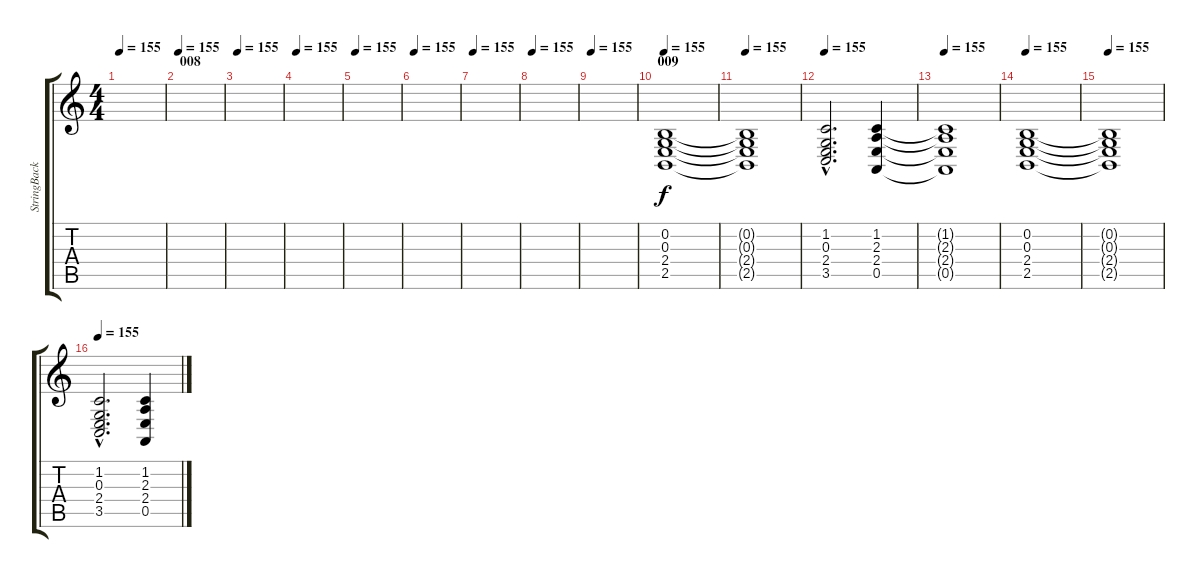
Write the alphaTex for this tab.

\track ("StringBack" "StringBack") {instrument synthstrings1}
\staff {score tabs}
\tuning (E4 B3 G3 D3 A2 E2) {hide}
\ts (4 4)
\tempo 155
\clef g2
\ks c
|
\section ("" "008")
\tempo 155
|
\tempo 155
|
\tempo 155
|
\tempo 155
|
\tempo 155
|
\tempo 155
|
\tempo 155
|
\tempo 155
|
\section ("" "009")
\tempo 155
(0.2 0.3 2.4 2.5).1 |
\tempo 155
(0.2{t} 0.3{t} 2.4{t} 2.5{t}).1 |
\tempo 155
(1.2{hac} 0.3{hac} 2.4{hac} 3.5{hac}).2{d} (1.2 2.3 2.4 0.5).4 |
\tempo 155
(1.2{t} 2.3{t} 2.4{t} 0.5{t}).1 |
\tempo 155
(0.2 0.3 2.4 2.5).1 |
\tempo 155
(0.2{t} 0.3{t} 2.4{t} 2.5{t}).1 |
\tempo 155
(1.2{hac} 0.3{hac} 2.4{hac} 3.5{hac}).2{d} (1.2 2.3 2.4 0.5).4
